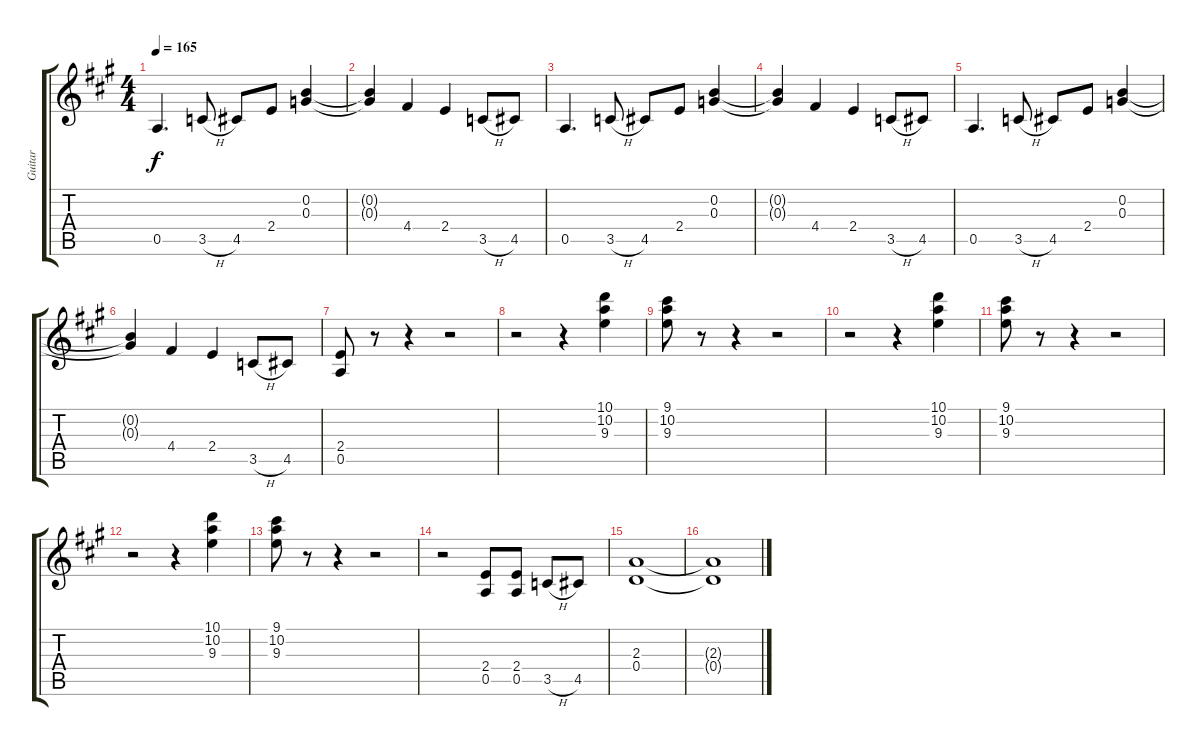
\track ("Guitar" "Guitar") {instrument electricguitarclean}
\staff {score tabs}
\tuning (E4 B3 G3 D3 A2 E2) {hide}
\ts (4 4)
\tempo 165
\clef g2
\ks a
0.5.4{d dy f} 3.5{h}.8 4.5.8 2.4.8 (0.2 0.3).4 |
(0.2{t} 0.3{t}).4 4.4.4 2.4.4 3.5{h}.8 4.5.8 |
0.5.4{d} 3.5{h}.8 4.5.8 2.4.8 (0.2 0.3).4 |
(0.2{t} 0.3{t}).4 4.4.4 2.4.4 3.5{h}.8 4.5.8 |
0.5.4{d} 3.5{h}.8 4.5.8 2.4.8 (0.2 0.3).4 |
(0.2{t} 0.3{t}).4 4.4.4 2.4.4 3.5{h}.8 4.5.8 |
(2.4 0.5).8 r.8 r.4 r.2 |
r.2 r.4 (10.1 10.2 9.3).4 |
(9.1 10.2 9.3).8 r.8 r.4 r.2 |
r.2 r.4 (10.1 10.2 9.3).4 |
(9.1 10.2 9.3).8 r.8 r.4 r.2 |
r.2 r.4 (10.1 10.2 9.3).4 |
(9.1 10.2 9.3).8 r.8 r.4 r.2 |
r.2 (2.4 0.5).8 (2.4 0.5).8 3.5{h}.8 4.5.8 |
(2.3 0.4).1 |
(2.3{t} 0.4{t}).1
